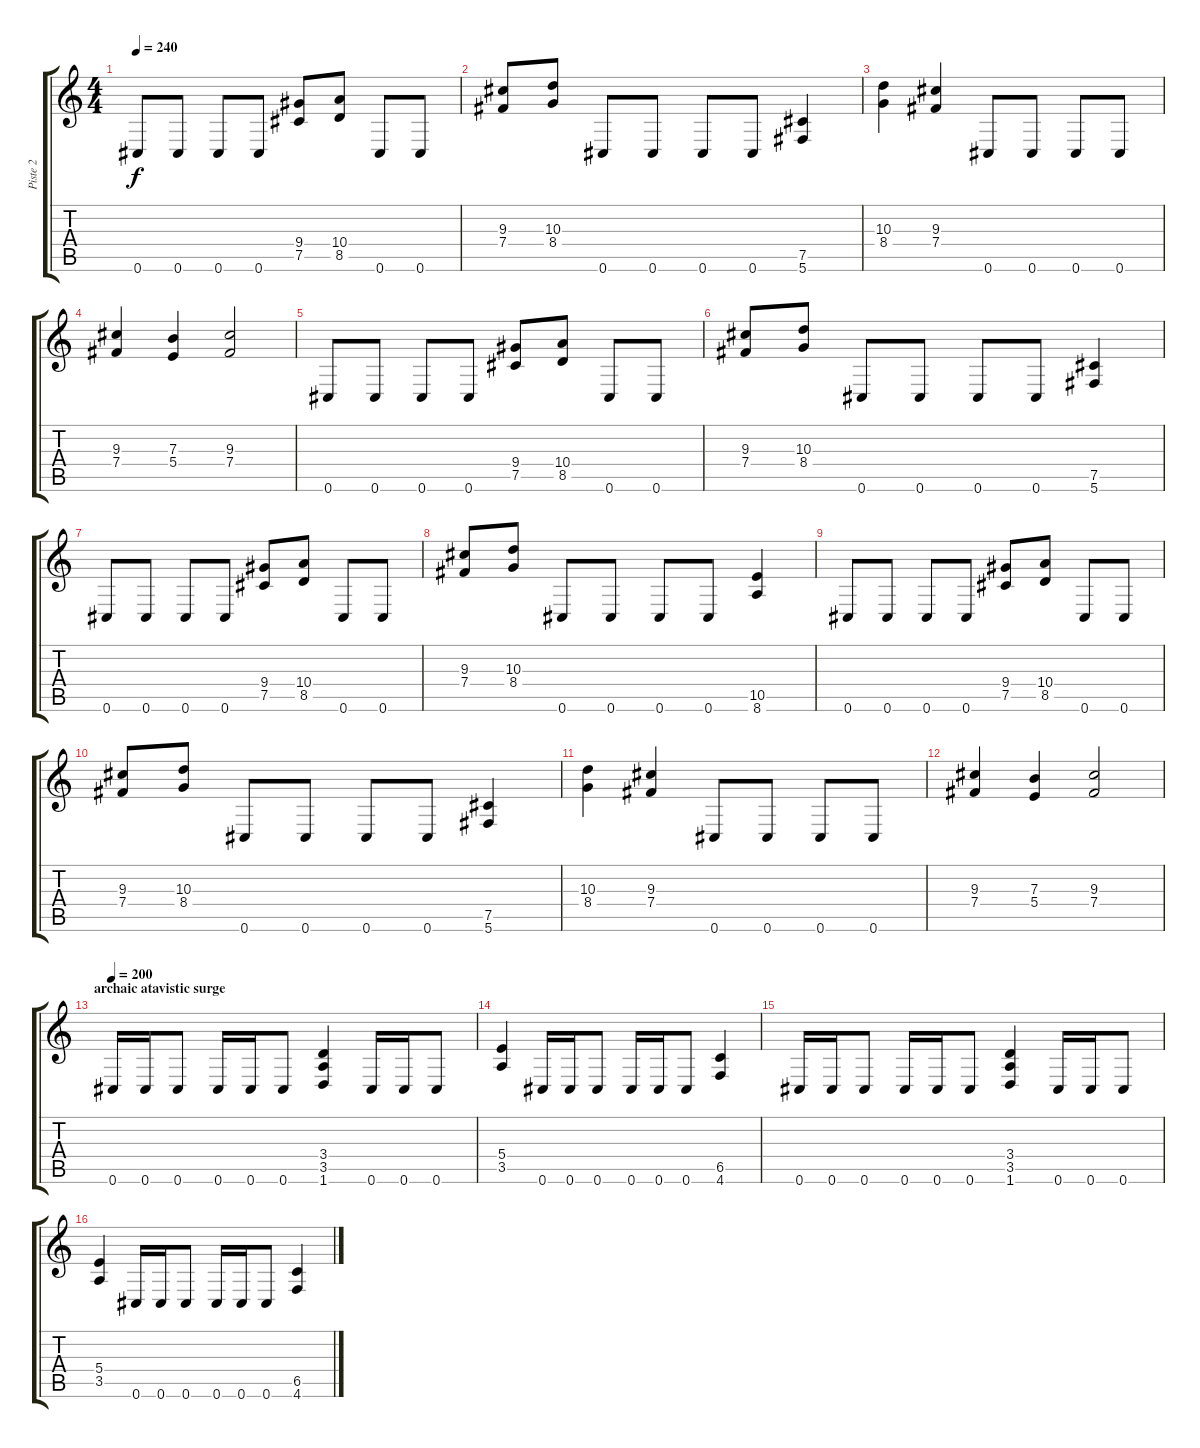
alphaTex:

\track ("Piste 2" "Piste 2") {instrument distortionguitar}
\staff {score tabs}
\tuning (Db4 Ab3 E3 B2 Gb2 Db2) {hide}
\ts (4 4)
\tempo 240
\clef g2
\ks c
0.6.8{dy f} 0.6.8 0.6.8 0.6.8 (9.4 7.5).8 (10.4 8.5).8 0.6.8 0.6.8 |
(9.3 7.4).8 (10.3 8.4).8 0.6.8 0.6.8 0.6.8 0.6.8 (7.5 5.6).4 |
(10.3 8.4).4 (9.3 7.4).4 0.6.8 0.6.8 0.6.8 0.6.8 |
(9.3 7.4).4 (7.3 5.4).4 (9.3 7.4).2 |
0.6.8 0.6.8 0.6.8 0.6.8 (9.4 7.5).8 (10.4 8.5).8 0.6.8 0.6.8 |
(9.3 7.4).8 (10.3 8.4).8 0.6.8 0.6.8 0.6.8 0.6.8 (7.5 5.6).4 |
0.6.8 0.6.8 0.6.8 0.6.8 (9.4 7.5).8 (10.4 8.5).8 0.6.8 0.6.8 |
(9.3 7.4).8 (10.3 8.4).8 0.6.8 0.6.8 0.6.8 0.6.8 (10.5 8.6).4 |
0.6.8 0.6.8 0.6.8 0.6.8 (9.4 7.5).8 (10.4 8.5).8 0.6.8 0.6.8 |
(9.3 7.4).8 (10.3 8.4).8 0.6.8 0.6.8 0.6.8 0.6.8 (7.5 5.6).4 |
(10.3 8.4).4 (9.3 7.4).4 0.6.8 0.6.8 0.6.8 0.6.8 |
(9.3 7.4).4 (7.3 5.4).4 (9.3 7.4).2 |
\section ("" "archaic atavistic surge")
\tempo 200
0.6.16 0.6.16 0.6.8 0.6.16 0.6.16 0.6.8 (3.4 3.5 1.6).4 0.6.16 0.6.16 0.6.8 |
(5.4 3.5).4 0.6.16 0.6.16 0.6.8 0.6.16 0.6.16 0.6.8 (6.5 4.6).4 |
0.6.16 0.6.16 0.6.8 0.6.16 0.6.16 0.6.8 (3.4 3.5 1.6).4 0.6.16 0.6.16 0.6.8 |
(5.4 3.5).4 0.6.16 0.6.16 0.6.8 0.6.16 0.6.16 0.6.8 (6.5 4.6).4
